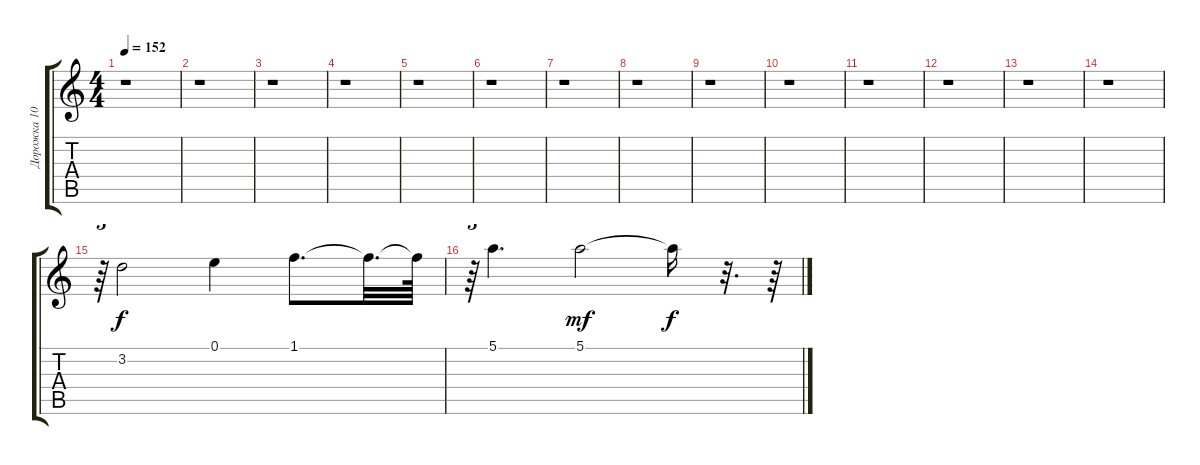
\track ("Дорожка 10" "Дорожка 10") {instrument overdrivenguitar}
\staff {score tabs}
\tuning (E4 B3 G3 D3 A2 E2) {hide}
\ts (4 4)
\tempo 152
\clef g2
\ks c
r.1{dy f} |
r.1 |
r.1 |
r.1 |
r.1 |
r.1 |
r.1 |
r.1 |
r.1 |
r.1 |
r.1 |
r.1 |
r.1 |
r.1 |
r.64{tu (3 2)} 3.2.2 0.1.4 1.1.8{d} 1.1{t}.32{d} 1.1{t}.64 |
r.64{tu (3 2)} 5.1.4{d} 5.1.2{dy mf} 5.1{t}.16{dy f} r.32{d} r.64
